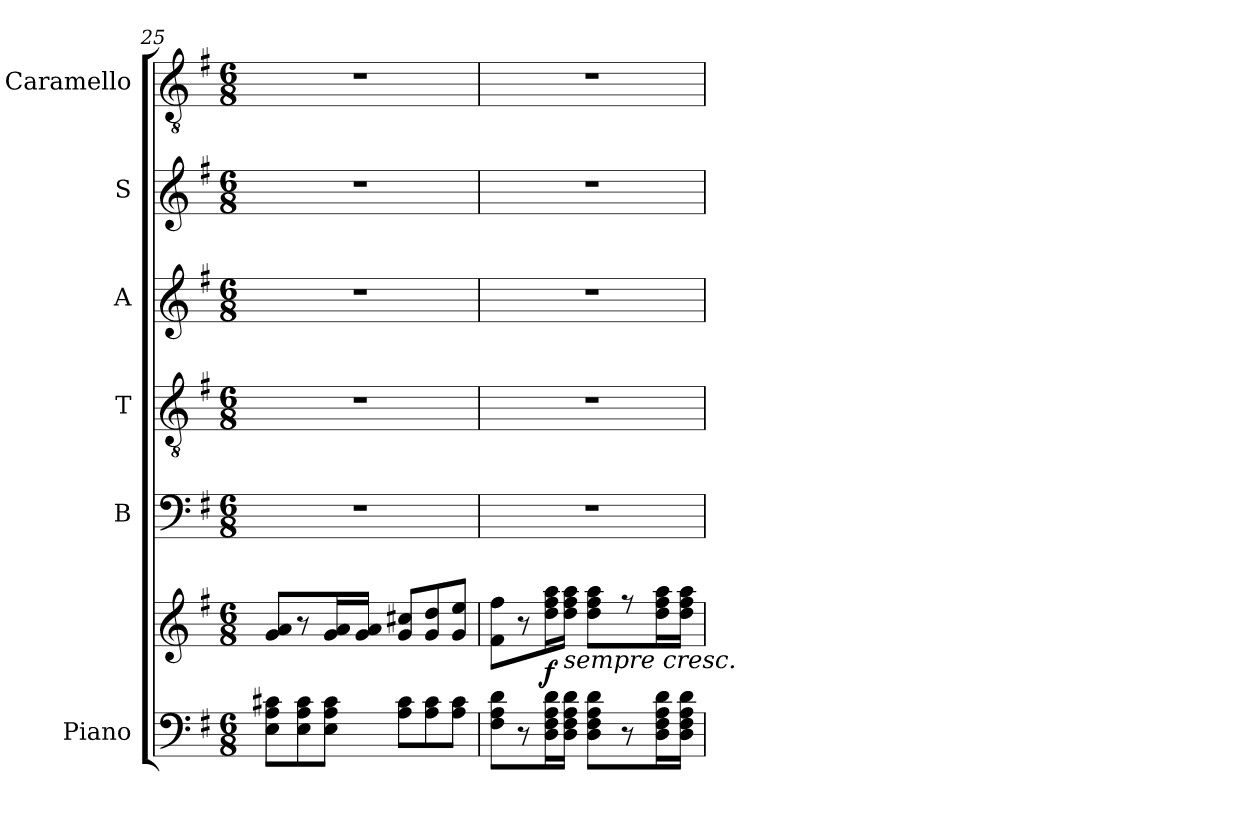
**kern	**kern	**dynam	**kern	**kern	**kern	**kern	**kern
*part6	*part6	*part6	*part5	*part4	*part3	*part2	*part1
*staff7	*staff6	*staff6/7	*staff5	*staff4	*staff3	*staff2	*staff1
*I"Piano	*	*	*I"B	*I"T	*I"A	*I"S	*I"Caramello
*I'Pno	*	*	*I'B	*I'T	*I'A	*I'S	*
*clefF4	*clefG2	*	*clefF4	*clefGv2	*clefG2	*clefG2	*clefGv2
*k[f#]	*k[f#]	*	*k[f#]	*k[f#]	*k[f#]	*k[f#]	*k[f#]
*M6/8	*M6/8	*	*M6/8	*M6/8	*M6/8	*M6/8	*M6/8
=25	=25	=25	=25	=25	=25	=25	=25
8E\ 8A\ 8c#X\L	8g/ 8a/L	.	2.r	2.r	2.r	2.r	2.r
8E\ 8A\ 8c#\	8r	.	.	.	.	.	.
8E\ 8A\ 8c#\J	16g/ 16a/L	.	.	.	.	.	.
.	16g/ 16a/JJ	.	.	.	.	.	.
8A\ 8c#\L	8g/ 8cc#X/L	.	.	.	.	.	.
8A\ 8c#\	8g/ 8dd/	.	.	.	.	.	.
8A\ 8c#\J	8g/ 8ee/J	.	.	.	.	.	.
=26	=26	=26	=26	=26	=26	=26	=26
8F#\ 8A\ 8d\L	8f#\ 8ff#\L	.	2.r	2.r	2.r	2.r	2.r
8r	8r	.	.	.	.	.	.
!	!	!LO:DY:b	!	!	!	!	!
16D\ 16F#\ 16A\ 16d\L	16dd\ 16ff#\ 16aa\L	f	.	.	.	.	.
!	!LO:TX:b:i:t=sempre cresc.	!	!	!	!	!	!
16D\ 16F#\ 16A\ 16d\JJ	16dd\ 16ff#\ 16aa\JJ	.	.	.	.	.	.
8D\ 8F#\ 8A\ 8d\L	8dd\ 8ff#\ 8aa\L	.	.	.	.	.	.
8r	8r	.	.	.	.	.	.
16D\ 16F#\ 16A\ 16d\L	16dd\ 16ff#\ 16aa\L	.	.	.	.	.	.
16D\ 16F#\ 16A\ 16d\JJ	16dd\ 16ff#\ 16aa\JJ	.	.	.	.	.	.
=	=	=	=	=	=	=	=
*-	*-	*-	*-	*-	*-	*-	*-
